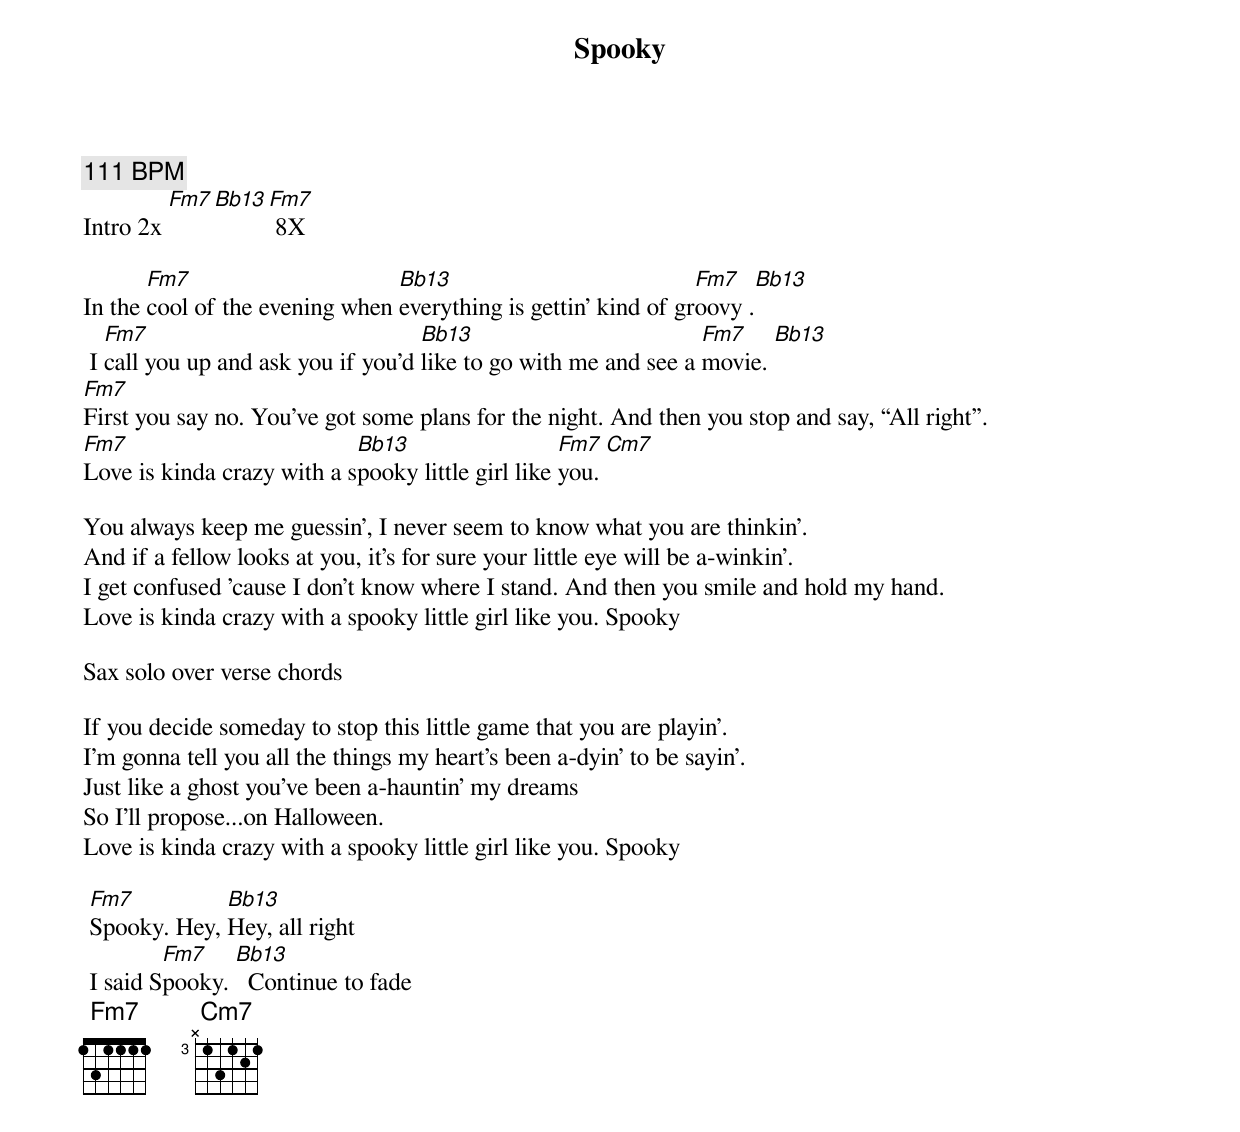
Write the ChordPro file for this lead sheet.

{t:Spooky}
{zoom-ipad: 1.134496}
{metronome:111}
{c:111 BPM}
Intro 2x [Fm7][Bb13][Fm7] 8X

In the [Fm7]cool of the evening when [Bb13]everything is gettin' kind of gr[Fm7]oovy .[Bb13]
 I [Fm7]call you up and ask you if you'd [Bb13]like to go with me and see a [Fm7]movie. [Bb13]
[Fm7]First you say no. You've got some plans for the night. And then you stop and say, “All right”.
[Fm7]Love is kinda crazy with a s[Bb13]pooky little girl like [Fm7]you. [Cm7]

You always keep me guessin', I never seem to know what you are thinkin'.
And if a fellow looks at you, it's for sure your little eye will be a-winkin'.
I get confused 'cause I don't know where I stand. And then you smile and hold my hand.
Love is kinda crazy with a spooky little girl like you. Spooky

Sax solo over verse chords

If you decide someday to stop this little game that you are playin'.
I'm gonna tell you all the things my heart's been a-dyin' to be sayin'.
Just like a ghost you've been a-hauntin' my dreams
So I'll propose...on Halloween.
Love is kinda crazy with a spooky little girl like you. Spooky

 [Fm7]Spooky. Hey, [Bb13]Hey, all right
 I said S[Fm7]pooky. [Bb13]  Continue to fade
